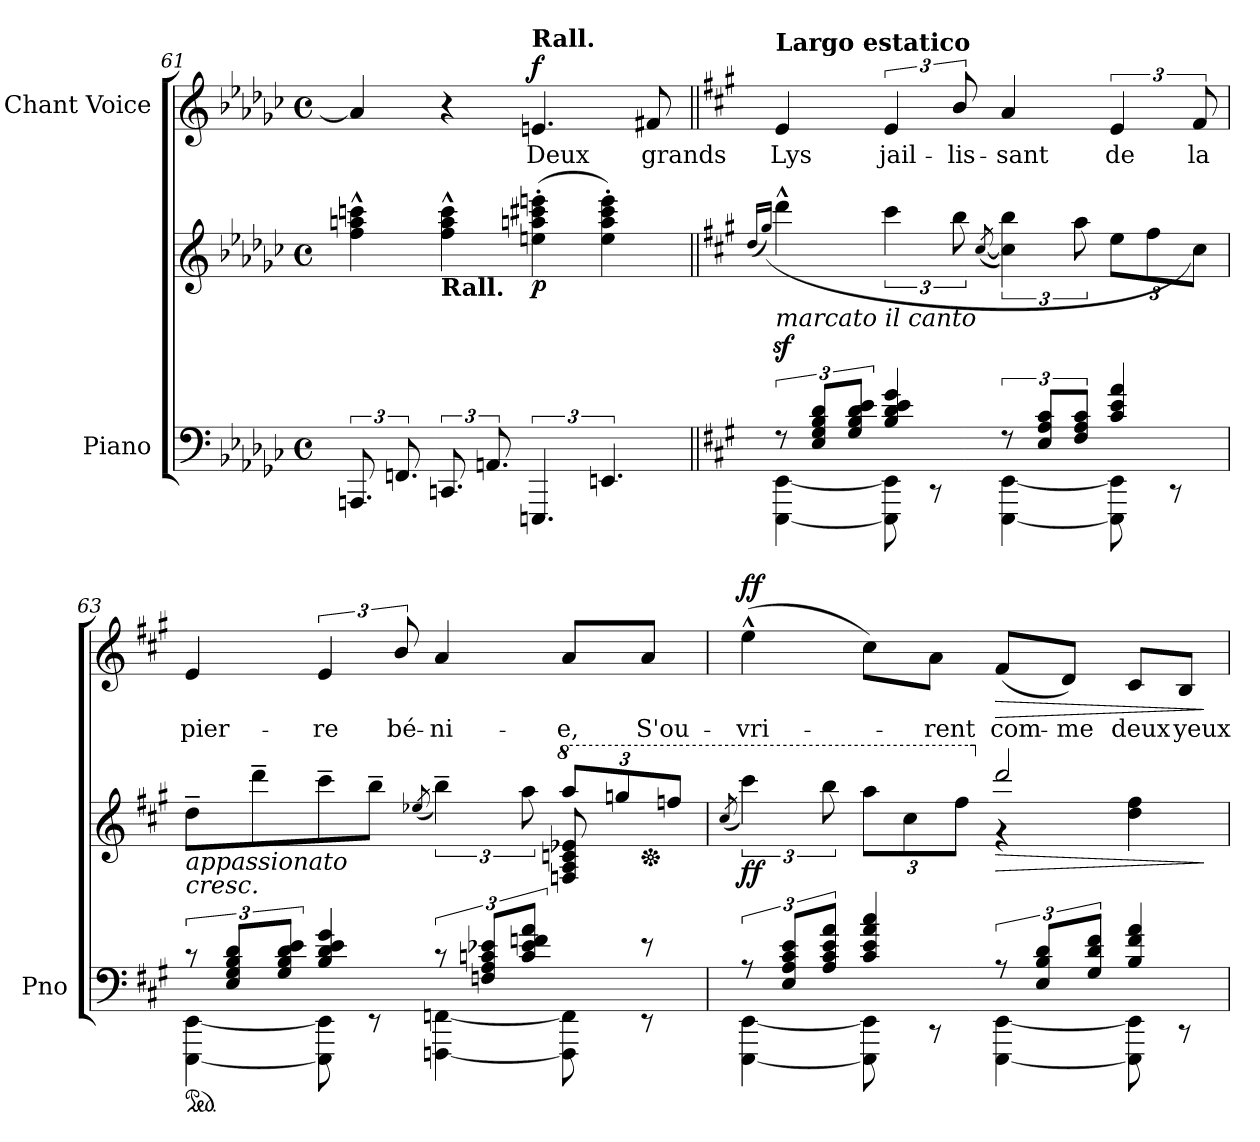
**kern	**kern	**dynam	**kern	**text	**dynam
*part2	*part2	*part2	*part1	*part1	*part1
*staff3	*staff2	*staff2/3	*staff1	*staff1	*staff1
*I"Piano	*	*	*I"Chant Voice	*	*
*I'Pno	*	*	*	*	*
*clefF4	*clefG2	*	*clefG2	*	*
*k[b-e-a-d-g-c-]	*k[b-e-a-d-g-c-]	*	*k[b-e-a-d-g-c-]	*	*
*M4/4	*M4/4	*	*M4/4	*	*
*met(c)	*met(c)	*	*met(c)	*	*
=61	=61	=61	=61	=61	=61
12.AAAn/	4ff\^^ 4aan\^^ 4cccn\^^	.	4a/]	.	.
12.FFn/	.	.	.	.	.
!	!LO:TX:b:B:t=Rall.	!	!	!	!
12.CCn/	4ff\^^ 4aa\^^ 4ccc\^^	.	4r	.	.
12.AAn/	.	.	.	.	.
!	!	!	!LO:TX:a:B:t=Rall.	!	!
!	!	!LO:DY:b	!	!LO:LY:b	!LO:DY:a
6.EEEn/	(4een\' 4aan\' 4ccc#X\' 4eeen\'	p	4.en/	Deux	f
6.EEn/	4ee\' 4aa\' 4ccc#\' 4eee\')	.	.	.	.
!	!	!	!	!LO:LY:b	!
.	.	.	8f#X/	grands	.
!!LO:LB:g=z
=62||	=62||	=62||	=62||	=62||	=62||
*k[f#c#g#]	*k[f#c#g#]	*	*k[f#c#g#]	*	*
*	*	*	*MM44	*	*
.	(16qdd/LL	.	.	.	.
.	(>16qgg#/JJ)	.	.	.	.
*^	*	*	*	*	*
!	!	!	!	!LO:TX:a:B:t=Largo estatico	!	!
!	!	!LO:TX:b:i:t=marcato il canto	!	!	!	!
!	!	!	!	!	!LO:LY:b	!
12r	[4EEE\ [4EE\	4dddz<^^\	.	4e/	Lys	.
12E/ 12G#/ 12B/ 12d/L	.	.	.	.	.	.
12G#/ 12B/ 12d/ 12e/J	.	.	.	.	.	.
!	!	!	!	!	!LO:LY:b	!
4B/ 4d/ 4e/ 4g#/	8EEE\] 8EE\]	6ccc#\	.	6e/	jail-	.
.	8r	.	.	.	.	.
!	!	!	!	!	!LO:LY:b	!
.	.	12bb\	.	12b/	-lis-	.
.	.	(>[<8qcc#/	.	.	.	.
!	!	!	!	!	!LO:LY:b	!
12r	[4EEE\ [4EE\	6cc#\] 6bb\)	.	4a/	-sant	.
12E/ 12A/ 12c#/L	.	.	.	.	.	.
12F#/ 12A/ 12c#/J	.	12aa\	.	.	.	.
!	!	!	!	!	!LO:LY:b	!
4c#/ 4e/ 4a/	8EEE\] 8EE\]	12ee\L	.	6e/	de	.
.	.	12ff#\	.	.	.	.
.	8r	.	.	.	.	.
!	!	!	!	!	!LO:LY:b	!
.	.	12cc#\J)	.	12f#/	la	.
=63	=63	=63	=63	=63	=63	=63
*ped	*	*	*	*	*	*
*	*	*^	*	*	*	*
!	!	!LO:TX:b:i:t=appassionato	!	!	!	!	!
!	!	!LO:TX:b:i:t=cresc.	!	!	!	!	!
!	!	!	!	!	!	!LO:LY:b	!
12r	[4EEE\ [4EE\	8dd~\L	2.ryy	.	4e/	pier-	.
12E/ 12G#/ 12B/ 12d/L	.	.	.	.	.	.	.
.	.	8ddd~\	.	.	.	.	.
12G#/ 12B/ 12d/ 12e/J	.	.	.	.	.	.	.
!	!	!	!	!	!	!LO:LY:b	!
4B/ 4d/ 4e/ 4g#/	8EEE\] 8EE\]	8ccc#~\	.	.	6e/	-re	.
.	8r	8bb~\J	.	.	.	.	.
!	!	!	!	!	!	!LO:LY:b	!
.	.	.	.	.	12b/	bé-	.
.	.	(8qee-X/	.	.	.	.	.
!	!	!	!	!	!	!LO:LY:b	!
12r	[4FFFn\ [4FFn\	6bb~\)	.	.	4a/	-ni-	.
12Fn/ 12A/ 12cn/ 12e-X/L	.	.	.	.	.	.	.
12c/ 12e-/ 12fn/ 12a/J	.	12aa\	.	.	.	.	.
*	*	*8va	*	*	*	*	*
!	!	!	!	!	!	!LO:LY:b	!
8ryy	8FFF\] 8FF\]	12aaa/L	8fn/ 8a/ 8ccn/ 8ee-/	.	8a/L	-e,	.
.	.	12gggn/	.	.	.	.	.
*	*	*Xped	*	*	*	*	*
!	!	!	!	!	!	!LO:LY:b	!
8r	8r	.	8ryy	.	8a/J	S'ou-	.
.	.	12fffn/J	.	.	.	.	.
!!LO:LB:g=z
=64	=64	=64	=64	=64	=64	=64	=64
.	.	(8qccc#/	.	.	.	.	.
!	!	!	!	!LO:DY:b	!	!LO:LY:b	!LO:DY:a
12r	[4EEE\ [4EE\	6cccc#\)	2ryy	ff	(4ee^^\	-vri-	ff
12E/ 12A/ 12c#/ 12e/L	.	.	.	.	.	.	.
12A/ 12c#/ 12e/ 12a/J	.	12bbb\	.	.	.	.	.
4c#/ 4e/ 4a/ 4cc#/	8EEE\] 8EE\]	12aaa\L	.	.	8cc#\L)	.	.
.	.	12ccc#\	.	.	.	.	.
!	!	!	!	!	!	!LO:LY:b	!
.	8r	.	.	.	8a\J	-rent	.
.	.	12fff#\J	.	.	.	.	.
*	*	*X8va	*	*	*	*	*
!	!	!	!	!LO:HP:b	!	!LO:LY:b	!LO:HP:b
12r	[4EEE\ [4EE\	2ddd/	4r	>	(8f#/L	com-	>
12E/ 12B/ 12d/L	.	.	.	.	.	.	.
!	!	!	!	!	!	!LO:LY:b	!
.	.	.	.	.	8d/J)	-me	.
12G#/ 12d/ 12f#/J	.	.	.	.	.	.	.
!	!	!	!	!	!	!LO:LY:b	!
4B/ 4f#/ 4a/	8EEE\] 8EE\]	.	4dd\ 4ff#\	.	8c#/L	deux	.
!	!	!	!	!	!	!LO:LY:b	!
.	8r	.	.	.	8B/J	yeux	.
*v	*v	*	*	*	*	*	*
*	*v	*v	*	*	*	*
.	.	]	.	.	]
=	=	=	=	=	=
*-	*-	*-	*-	*-	*-
